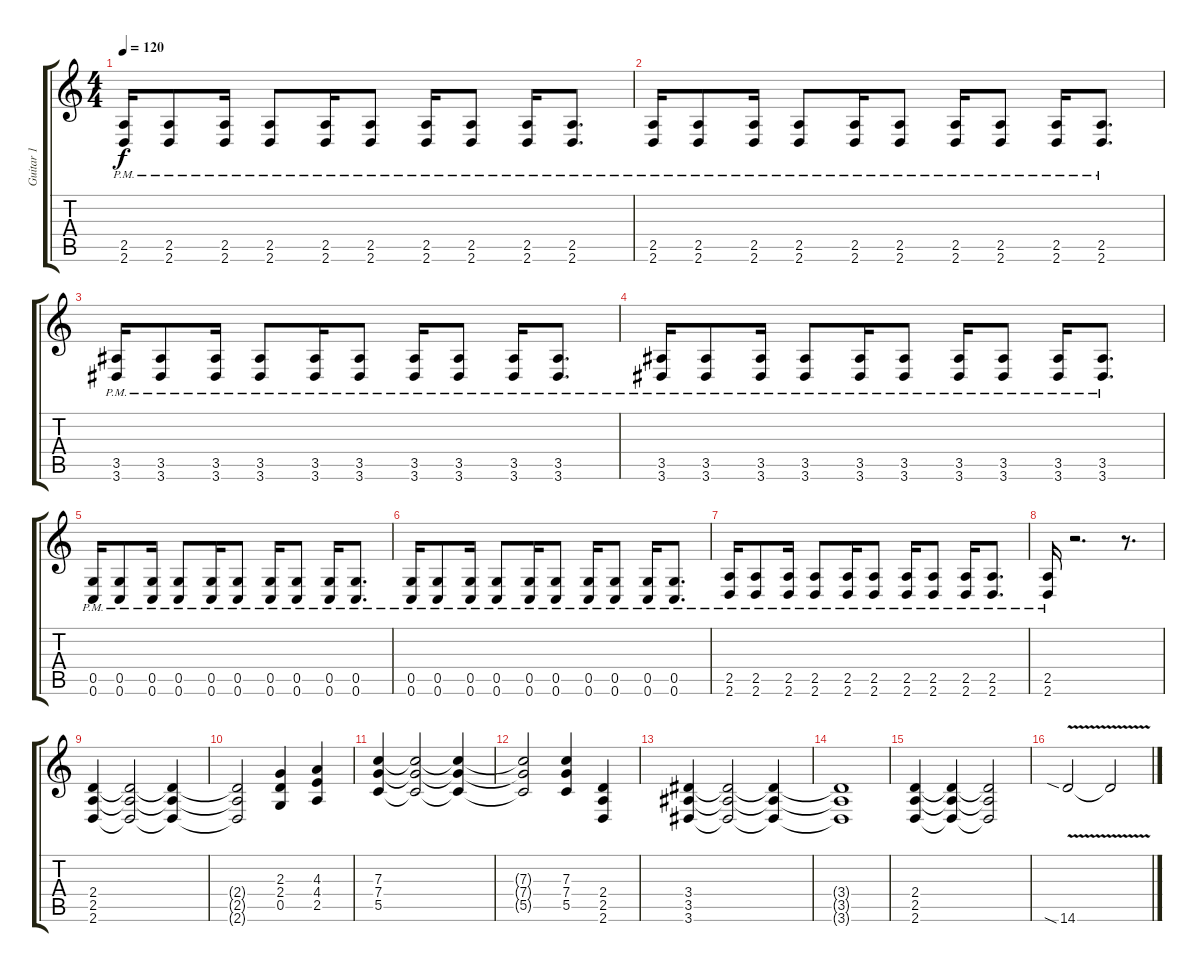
\track ("Guitar 1" "Guitar 1") {instrument distortionguitar}
\staff {score tabs}
\tuning (D4 A3 F3 C3 G2 C2) {hide}
\ts (4 4)
\tempo 120
\clef g2
\ks c
(2.5{pm} 2.6{pm}).16{dy f volume 16} (2.5{pm} 2.6{pm}).8 (2.5{pm} 2.6{pm}).16 (2.5{pm} 2.6{pm}).8 (2.5{pm} 2.6{pm}).16 (2.5{pm} 2.6{pm}).8 (2.5{pm} 2.6{pm}).16 (2.5{pm} 2.6{pm}).8 (2.5{pm} 2.6{pm}).16 (2.5{pm} 2.6{pm}).8{d} |
(2.5{pm} 2.6{pm}).16 (2.5{pm} 2.6{pm}).8 (2.5{pm} 2.6{pm}).16 (2.5{pm} 2.6{pm}).8 (2.5{pm} 2.6{pm}).16 (2.5{pm} 2.6{pm}).8 (2.5{pm} 2.6{pm}).16 (2.5{pm} 2.6{pm}).8 (2.5{pm} 2.6{pm}).16 (2.5{pm} 2.6{pm}).8{d} |
(3.5{pm} 3.6{pm}).16 (3.5{pm} 3.6{pm}).8 (3.5{pm} 3.6{pm}).16 (3.5{pm} 3.6{pm}).8 (3.5{pm} 3.6{pm}).16 (3.5{pm} 3.6{pm}).8 (3.5{pm} 3.6{pm}).16 (3.5{pm} 3.6{pm}).8 (3.5{pm} 3.6{pm}).16 (3.5{pm} 3.6{pm}).8{d} |
(3.5{pm} 3.6{pm}).16 (3.5{pm} 3.6{pm}).8 (3.5{pm} 3.6{pm}).16 (3.5{pm} 3.6{pm}).8 (3.5{pm} 3.6{pm}).16 (3.5{pm} 3.6{pm}).8 (3.5{pm} 3.6{pm}).16 (3.5{pm} 3.6{pm}).8 (3.5{pm} 3.6{pm}).16 (3.5{pm} 3.6{pm}).8{d} |
(0.5{pm} 0.6{pm}).16 (0.5{pm} 0.6{pm}).8 (0.5{pm} 0.6{pm}).16 (0.5{pm} 0.6{pm}).8 (0.5{pm} 0.6{pm}).16 (0.5{pm} 0.6{pm}).8 (0.5{pm} 0.6{pm}).16 (0.5{pm} 0.6{pm}).8 (0.5{pm} 0.6{pm}).16 (0.5{pm} 0.6{pm}).8{d} |
(0.5{pm} 0.6{pm}).16 (0.5{pm} 0.6{pm}).8 (0.5{pm} 0.6{pm}).16 (0.5{pm} 0.6{pm}).8 (0.5{pm} 0.6{pm}).16 (0.5{pm} 0.6{pm}).8 (0.5{pm} 0.6{pm}).16 (0.5{pm} 0.6{pm}).8 (0.5{pm} 0.6{pm}).16 (0.5{pm} 0.6{pm}).8{d} |
(2.5{pm} 2.6{pm}).16 (2.5{pm} 2.6{pm}).8 (2.5{pm} 2.6{pm}).16 (2.5{pm} 2.6{pm}).8 (2.5{pm} 2.6{pm}).16 (2.5{pm} 2.6{pm}).8 (2.5{pm} 2.6{pm}).16 (2.5{pm} 2.6{pm}).8 (2.5{pm} 2.6{pm}).16 (2.5{pm} 2.6{pm}).8{d} |
(2.5{pm} 2.6{pm}).16 r.2{d} r.8{d} |
(2.4 2.5 2.6).4{balance 16} (2.4{t} 2.5{t} 2.6{t}).2 (2.4{t} 2.5{t} 2.6{t}).4 |
(2.4{t} 2.5{t} 2.6{t}).2 (2.3 2.4 0.5).4 (4.3 4.4 2.5).4 |
(7.3 7.4 5.5).4 (7.3{t} 7.4{t} 5.5{t}).2 (7.3{t} 7.4{t} 5.5{t}).4 |
(7.3{t} 7.4{t} 5.5{t}).2 (7.3 7.4 5.5).4 (2.4 2.5 2.6).4 |
(3.4 3.5 3.6).4 (3.4{t} 3.5{t} 3.6{t}).2 (3.4{t} 3.5{t} 3.6{t}).4 |
(3.4{t} 3.5{t} 3.6{t}).1 |
(2.4 2.5 2.6).4 (2.4{t} 2.5{t} 2.6{t}).4 (2.4{t} 2.5{t} 2.6{t}).2 |
14.6{v sia}.2 14.6{t}.2
